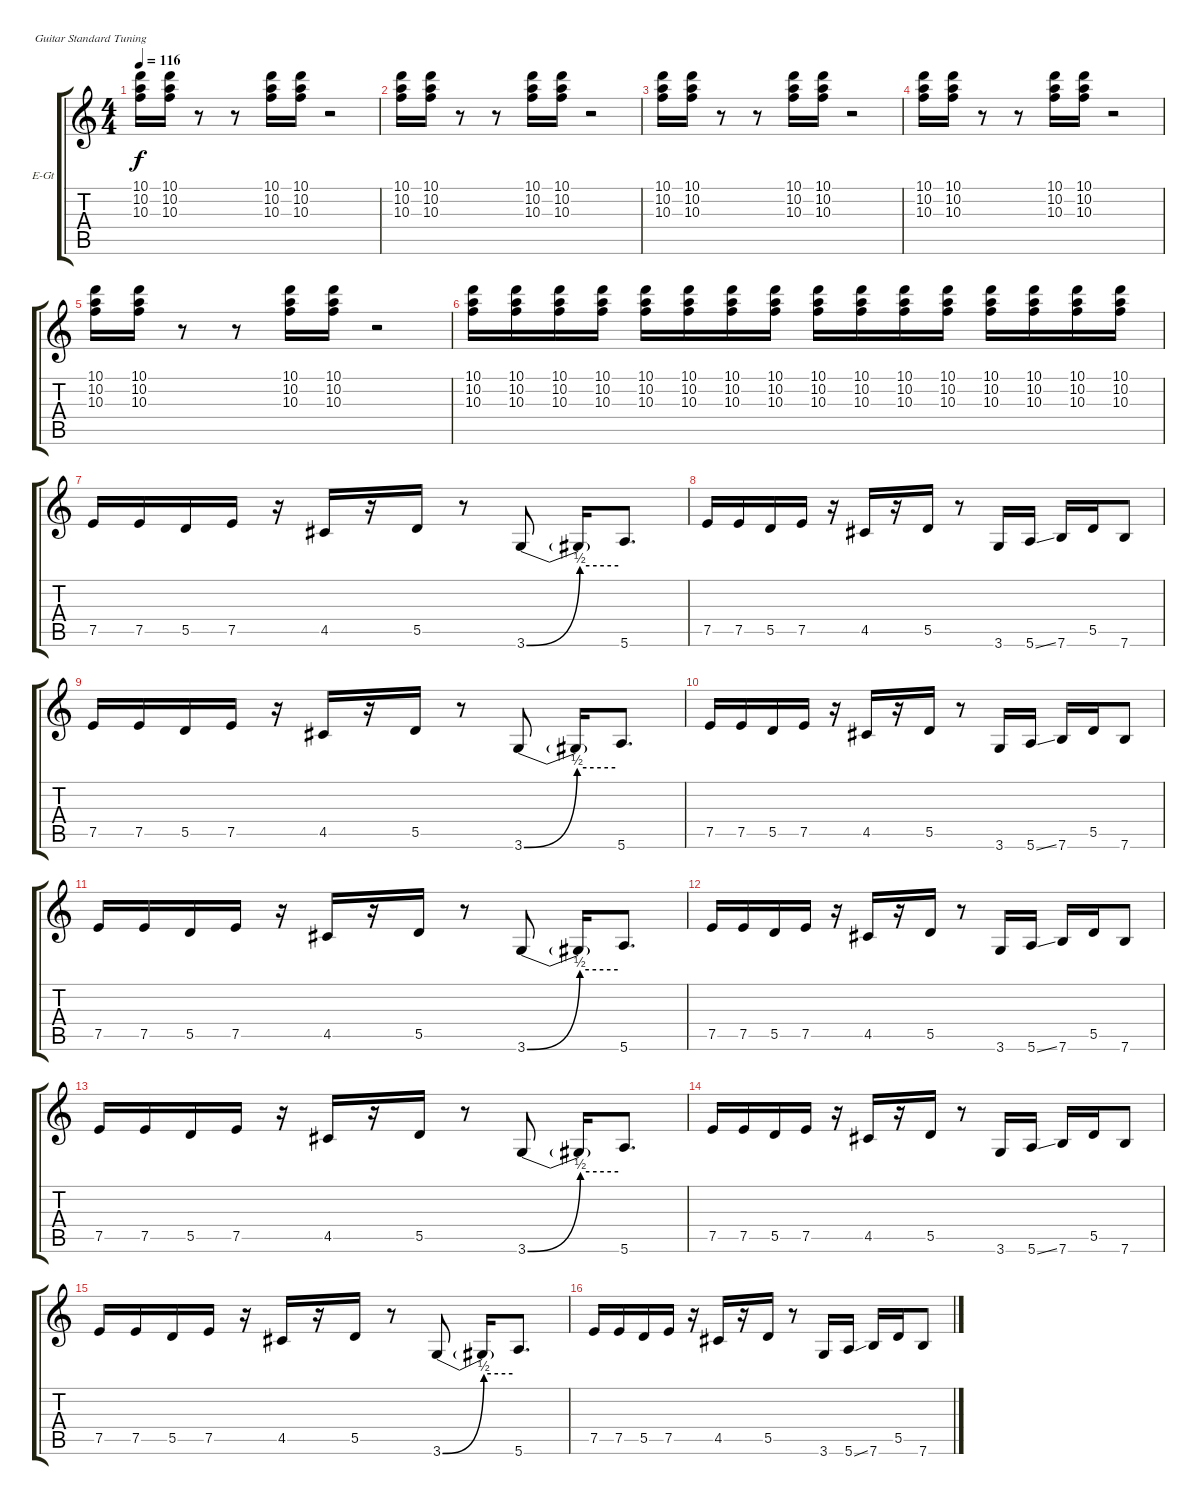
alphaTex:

\bracketExtendMode groupsimilarinstruments
\firstSystemTrackNameOrientation horizontal
\otherSystemsTrackNameOrientation horizontal
\track ("Gtr. 1" "E-Gt") {instrument distortionguitar}
\staff {score tabs}
\tuning (E4 B3 G3 D3 A2 E2)
\ts (4 4)
\tempo 116
\clef g2
\ks c
(10.1 10.2 10.3).16{dy f} (10.1 10.2 10.3).16 r.8 r.8 (10.1 10.2 10.3).16 (10.1 10.2 10.3).16 r.2 |
(10.1 10.2 10.3).16 (10.1 10.2 10.3).16 r.8 r.8 (10.1 10.2 10.3).16 (10.1 10.2 10.3).16 r.2 |
(10.1 10.2 10.3).16 (10.1 10.2 10.3).16 r.8 r.8 (10.1 10.2 10.3).16 (10.1 10.2 10.3).16 r.2 |
(10.1 10.2 10.3).16 (10.1 10.2 10.3).16 r.8 r.8 (10.1 10.2 10.3).16 (10.1 10.2 10.3).16 r.2 |
(10.1 10.2 10.3).16 (10.1 10.2 10.3).16 r.8 r.8 (10.1 10.2 10.3).16 (10.1 10.2 10.3).16 r.2 |
(10.1 10.2 10.3).16 (10.1 10.2 10.3).16 (10.1 10.2 10.3).16 (10.1 10.2 10.3).16 (10.1 10.2 10.3).16 (10.1 10.2 10.3).16 (10.1 10.2 10.3).16 (10.1 10.2 10.3).16 (10.1 10.2 10.3).16 (10.1 10.2 10.3).16 (10.1 10.2 10.3).16 (10.1 10.2 10.3).16 (10.1 10.2 10.3).16 (10.1 10.2 10.3).16 (10.1 10.2 10.3).16 (10.1 10.2 10.3).16 |
7.5.16 7.5.16 5.5.16 7.5.16 r.16 4.5.16 r.16 5.5.16 r.8 3.6{be (bend 0 0 60 2)}.8 3.6{be (hold 0 2 60 2) t}.16 5.6.8{d} |
7.5.16 7.5.16 5.5.16 7.5.16 r.16 4.5.16 r.16 5.5.16 r.8 3.6.16 5.6{ss}.16 7.6.16 5.5.16 7.6.8 |
7.5.16 7.5.16 5.5.16 7.5.16 r.16 4.5.16 r.16 5.5.16 r.8 3.6{be (bend 0 0 60 2)}.8 3.6{be (hold 0 2 60 2) t}.16 5.6.8{d} |
7.5.16 7.5.16 5.5.16 7.5.16 r.16 4.5.16 r.16 5.5.16 r.8 3.6.16 5.6{ss}.16 7.6.16 5.5.16 7.6.8 |
7.5.16 7.5.16 5.5.16 7.5.16 r.16 4.5.16 r.16 5.5.16 r.8 3.6{be (bend 0 0 60 2)}.8 3.6{be (hold 0 2 60 2) t}.16 5.6.8{d} |
7.5.16 7.5.16 5.5.16 7.5.16 r.16 4.5.16 r.16 5.5.16 r.8 3.6.16 5.6{ss}.16 7.6.16 5.5.16 7.6.8 |
7.5.16 7.5.16 5.5.16 7.5.16 r.16 4.5.16 r.16 5.5.16 r.8 3.6{be (bend 0 0 60 2)}.8 3.6{be (hold 0 2 60 2) t}.16 5.6.8{d} |
7.5.16 7.5.16 5.5.16 7.5.16 r.16 4.5.16 r.16 5.5.16 r.8 3.6.16 5.6{ss}.16 7.6.16 5.5.16 7.6.8 |
7.5.16 7.5.16 5.5.16 7.5.16 r.16 4.5.16 r.16 5.5.16 r.8 3.6{be (bend 0 0 60 2)}.8 3.6{be (hold 0 2 60 2) t}.16 5.6.8{d} |
7.5.16 7.5.16 5.5.16 7.5.16 r.16 4.5.16 r.16 5.5.16 r.8 3.6.16 5.6{ss}.16 7.6.16 5.5.16 7.6.8
